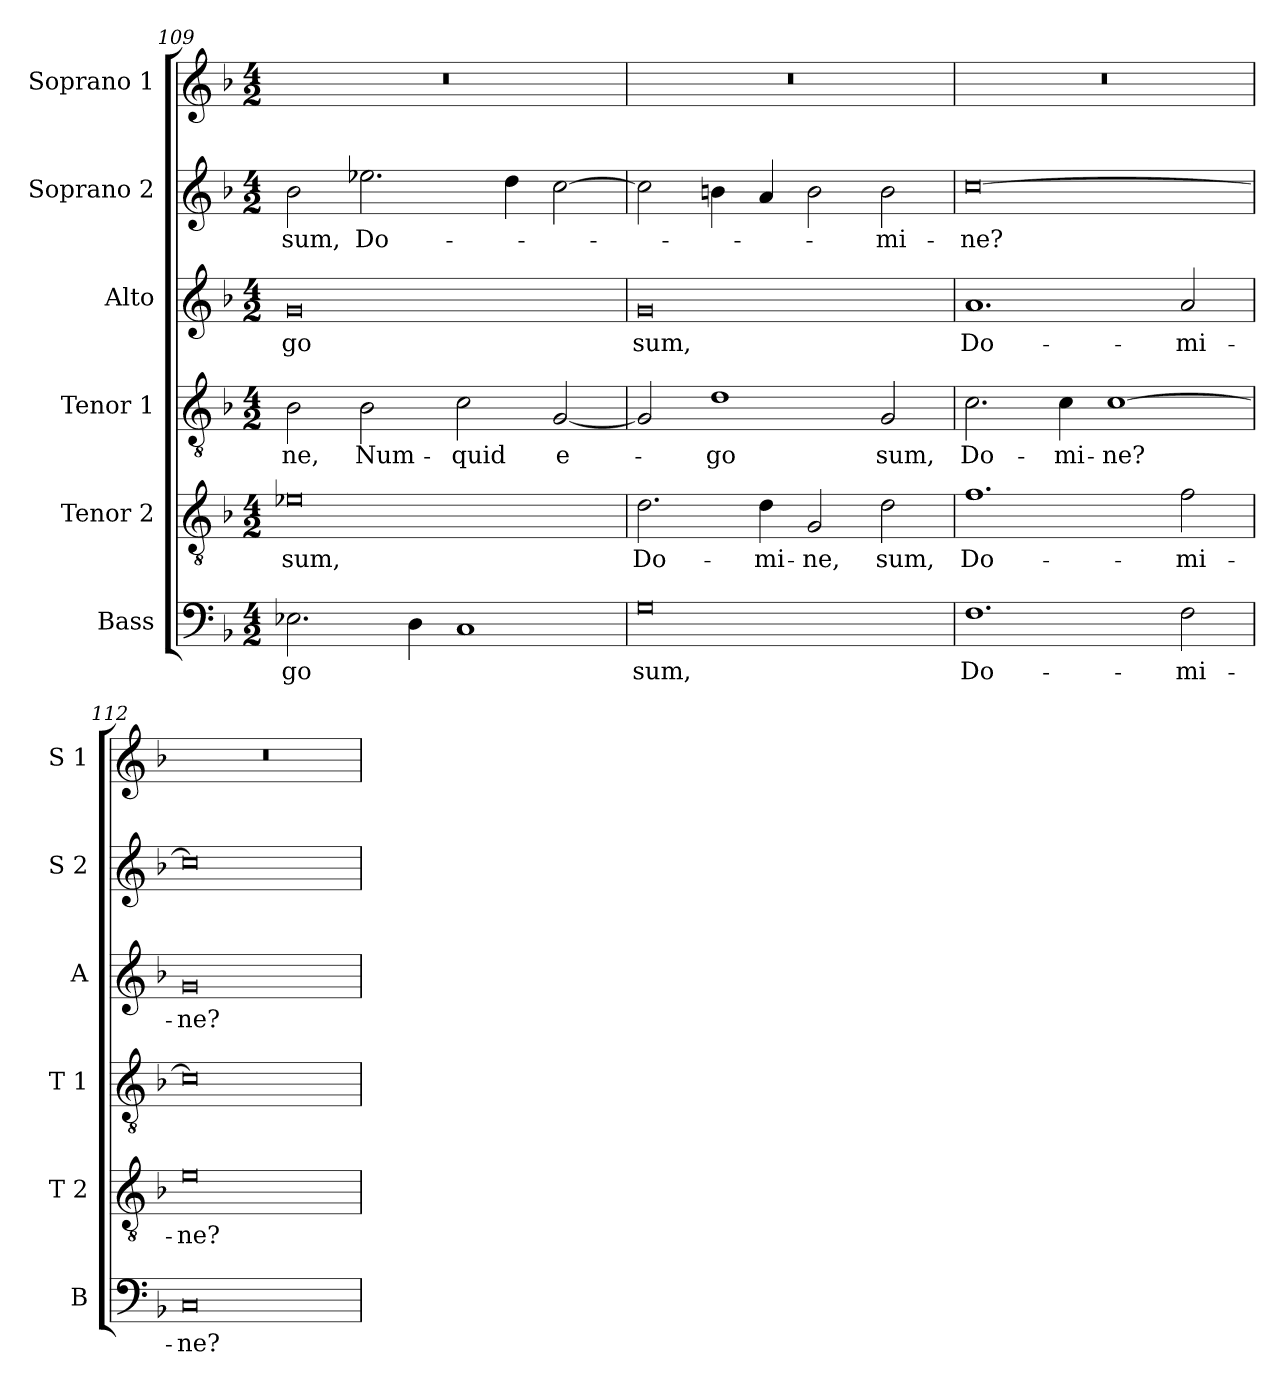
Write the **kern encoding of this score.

**kern	**text	**kern	**text	**kern	**text	**kern	**text	**kern	**text	**kern
*part6	*part6	*part5	*part5	*part4	*part4	*part3	*part3	*part2	*part2	*part1
*staff6	*staff6	*staff5	*staff5	*staff4	*staff4	*staff3	*staff3	*staff2	*staff2	*staff1
*I"Bass	*	*I"Tenor 2	*	*I"Tenor 1	*	*I"Alto	*	*I"Soprano 2	*	*I"Soprano 1
*I'B	*	*I'T 2	*	*I'T 1	*	*I'A	*	*I'S 2	*	*I'S 1
*clefF4	*	*clefGv2	*	*clefGv2	*	*clefG2	*	*clefG2	*	*clefG2
*k[b-]	*	*k[b-]	*	*k[b-]	*	*k[b-]	*	*k[b-]	*	*k[b-]
*F:	*	*F:	*	*F:	*	*F:	*	*F:	*	*F:
*M4/2	*	*M4/2	*	*M4/2	*	*M4/2	*	*M4/2	*	*M4/2
=109	=109	=109	=109	=109	=109	=109	=109	=109	=109	=109
!	!LO:LY:b	!	!	!	!	!	!	!	!	!
!	!	!	!LO:LY:b	!	!	!	!	!	!	!
!	!	!	!	!	!LO:LY:b	!	!	!	!	!
!	!	!	!	!	!	!	!LO:LY:b	!	!	!
!	!	!	!	!	!	!	!	!	!LO:LY:b	!
2.E-X\	-go	0e-X	sum,	2B-\	-ne,	0g	-go	2b-\	sum,	0r
!	!	!	!	!	!LO:LY:b	!	!	!	!	!
!	!	!	!	!	!	!	!	!	!LO:LY:b	!
.	.	.	.	2B-\	Num-	.	.	2.ee-X\	Do-	.
4D\	.	.	.	.	.	.	.	.	.	.
!	!	!	!	!	!LO:LY:b	!	!	!	!	!
1C	.	.	.	2c\	-quid	.	.	.	.	.
.	.	.	.	.	.	.	.	4dd\	.	.
!	!	!	!	!	!LO:LY:b	!	!	!	!	!
.	.	.	.	[2G/	e-	.	.	[2cc\	.	.
=110	=110	=110	=110	=110	=110	=110	=110	=110	=110	=110
!	!LO:LY:b	!	!	!	!	!	!	!	!	!
!	!	!	!LO:LY:b	!	!	!	!	!	!	!
!	!	!	!	!	!	!	!LO:LY:b	!	!	!
0G	sum,	2.d\	Do-	2G/]	.	0g	sum,	2cc\]	.	0r
!	!	!	!	!	!LO:LY:b	!	!	!	!	!
.	.	.	.	1d	-go	.	.	4bn\	.	.
!	!	!	!LO:LY:b	!	!	!	!	!	!	!
.	.	4d\	-mi-	.	.	.	.	4a/	.	.
!	!	!	!LO:LY:b	!	!	!	!	!	!	!
.	.	2G/	-ne,	.	.	.	.	2b\	.	.
!	!	!	!LO:LY:b	!	!	!	!	!	!	!
!	!	!	!	!	!LO:LY:b	!	!	!	!	!
!	!	!	!	!	!	!	!	!	!LO:LY:b	!
.	.	2d\	sum,	2G/	sum,	.	.	2b\	-mi-	.
!!LO:PB:g=z
=111	=111	=111	=111	=111	=111	=111	=111	=111	=111	=111
!	!LO:LY:b	!	!	!	!	!	!	!	!	!
!	!	!	!LO:LY:b	!	!	!	!	!	!	!
!	!	!	!	!	!LO:LY:b	!	!	!	!	!
!	!	!	!	!	!	!	!LO:LY:b	!	!	!
!	!	!	!	!	!	!	!	!	!LO:LY:b	!
1.F	Do-	1.f	Do-	2.c\	Do-	1.a	Do-	[0cc	-ne?	0r
!	!	!	!	!	!LO:LY:b	!	!	!	!	!
.	.	.	.	4c\	-mi-	.	.	.	.	.
!	!	!	!	!	!LO:LY:b	!	!	!	!	!
.	.	.	.	[1c	-ne?	.	.	.	.	.
!	!LO:LY:b	!	!	!	!	!	!	!	!	!
!	!	!	!LO:LY:b	!	!	!	!	!	!	!
!	!	!	!	!	!	!	!LO:LY:b	!	!	!
2F\	-mi-	2f\	-mi-	.	.	2a/	-mi-	.	.	.
=112	=112	=112	=112	=112	=112	=112	=112	=112	=112	=112
!	!LO:LY:b	!	!	!	!	!	!	!	!	!
!	!	!	!LO:LY:b	!	!	!	!	!	!	!
!	!	!	!	!	!	!	!LO:LY:b	!	!	!
0C	-ne?	0e	-ne?	0c]	.	0g	-ne?	0cc]	.	0r
=	=	=	=	=	=	=	=	=	=	=
*-	*-	*-	*-	*-	*-	*-	*-	*-	*-	*-
